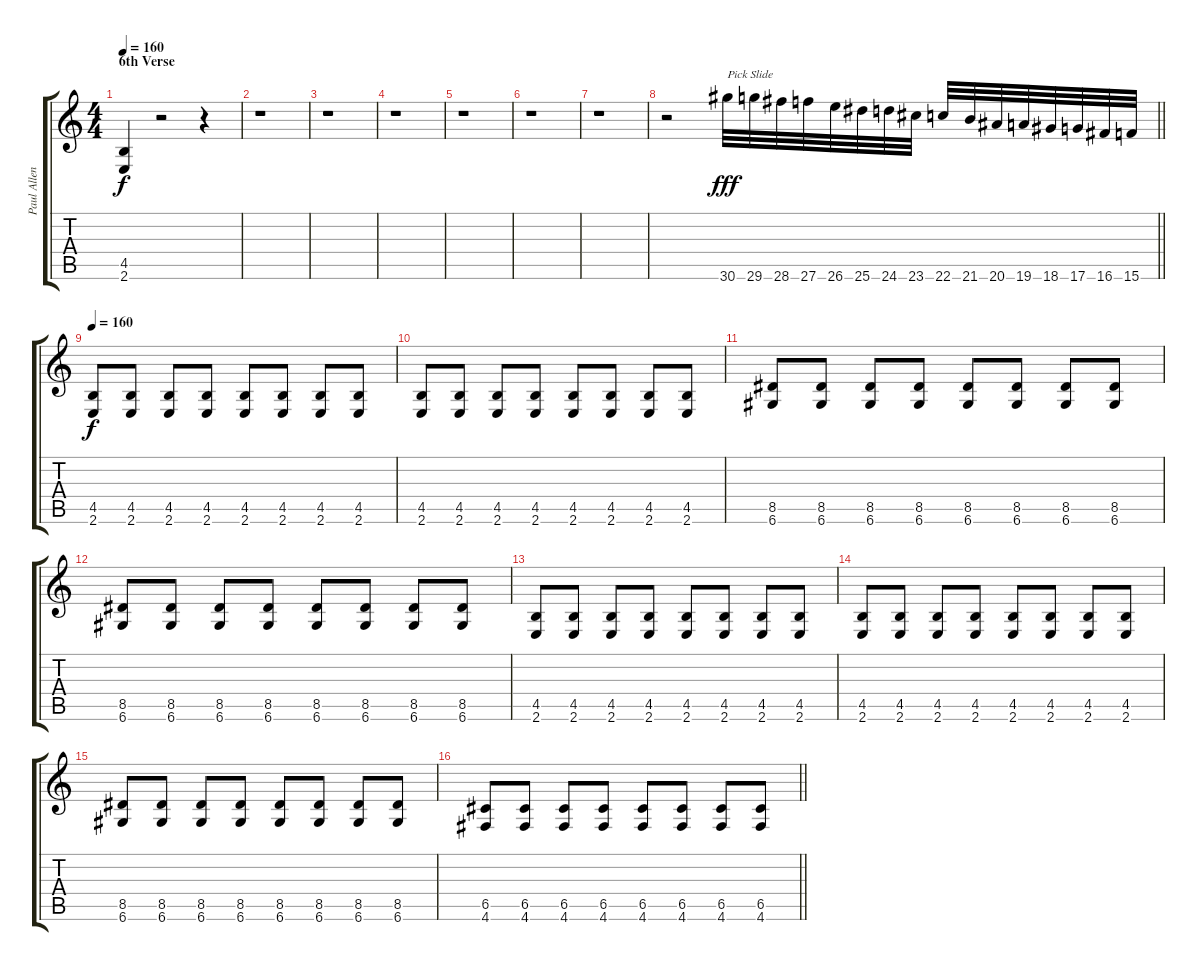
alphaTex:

\track ("Paul Allender" "Paul Allen") {instrument distortionguitar}
\staff {score tabs}
\tuning (D4 A3 F3 C3 G2 D2) {hide}
\ts (4 4)
\section ("" "6th Verse")
\tempo 160
\clef g2
\ks c
(4.5 2.6).4{dy f} r.2 r.4 |
r.1 |
r.1 |
r.1 |
r.1 |
r.1 |
r.1 |
\barLineRight lightlight
r.2 30.6.32{txt "Pick Slide" dy fff} 29.6.32 28.6.32 27.6.32 26.6.32 25.6.32 24.6.32 23.6.32 22.6.32 21.6.32 20.6.32 19.6.32 18.6.32 17.6.32 16.6.32 15.6.32 |
\tempo 160
(4.5 2.6).8{dy f} (4.5 2.6).8 (4.5 2.6).8 (4.5 2.6).8 (4.5 2.6).8 (4.5 2.6).8 (4.5 2.6).8 (4.5 2.6).8 |
(4.5 2.6).8 (4.5 2.6).8 (4.5 2.6).8 (4.5 2.6).8 (4.5 2.6).8 (4.5 2.6).8 (4.5 2.6).8 (4.5 2.6).8 |
(8.5 6.6).8 (8.5 6.6).8 (8.5 6.6).8 (8.5 6.6).8 (8.5 6.6).8 (8.5 6.6).8 (8.5 6.6).8 (8.5 6.6).8 |
(8.5 6.6).8 (8.5 6.6).8 (8.5 6.6).8 (8.5 6.6).8 (8.5 6.6).8 (8.5 6.6).8 (8.5 6.6).8 (8.5 6.6).8 |
(4.5 2.6).8 (4.5 2.6).8 (4.5 2.6).8 (4.5 2.6).8 (4.5 2.6).8 (4.5 2.6).8 (4.5 2.6).8 (4.5 2.6).8 |
(4.5 2.6).8 (4.5 2.6).8 (4.5 2.6).8 (4.5 2.6).8 (4.5 2.6).8 (4.5 2.6).8 (4.5 2.6).8 (4.5 2.6).8 |
(8.5 6.6).8 (8.5 6.6).8 (8.5 6.6).8 (8.5 6.6).8 (8.5 6.6).8 (8.5 6.6).8 (8.5 6.6).8 (8.5 6.6).8 |
\barLineRight lightlight
(6.5 4.6).8 (6.5 4.6).8 (6.5 4.6).8 (6.5 4.6).8 (6.5 4.6).8 (6.5 4.6).8 (6.5 4.6).8 (6.5 4.6).8
